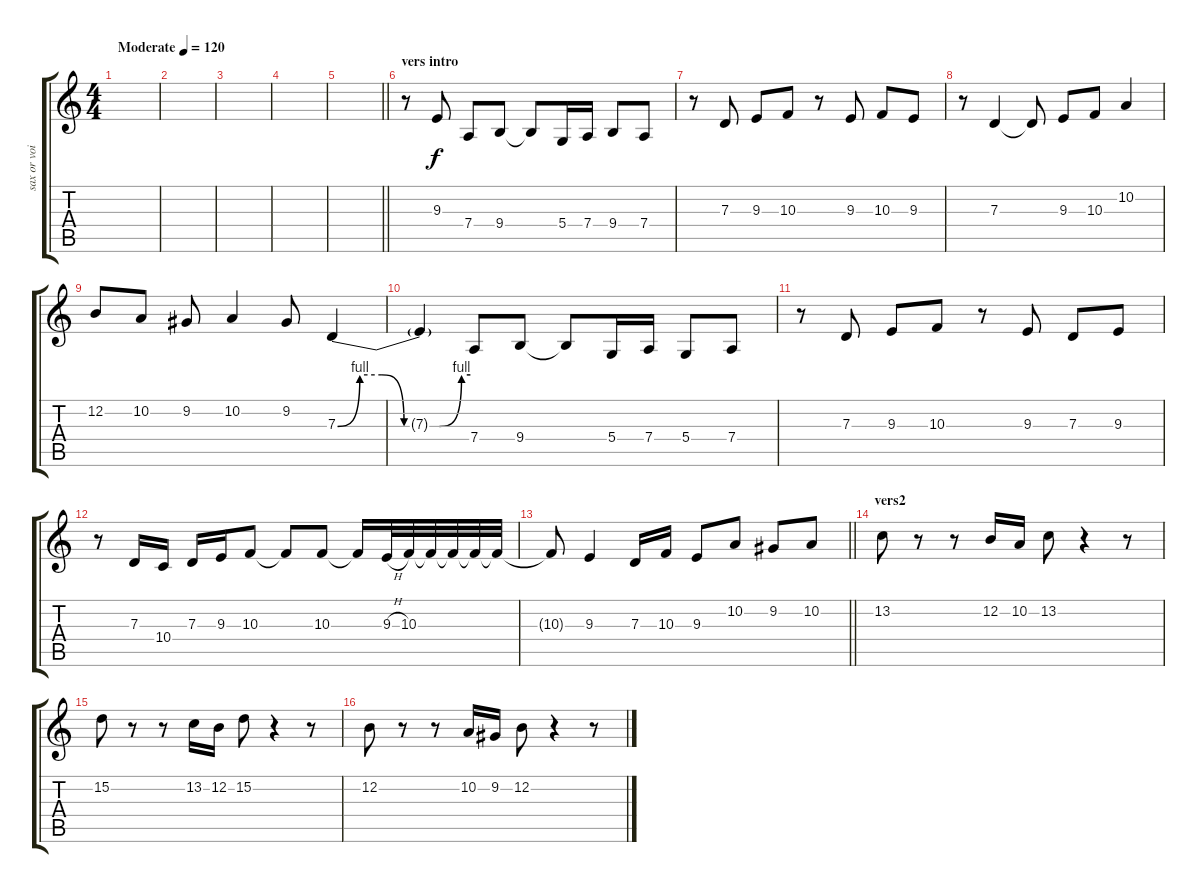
\track ("sax or voice" "sax or voi") {instrument baritonesax}
\staff {score tabs}
\tuning (E4 B3 G3 D3 A2 E2) {hide}
\ts (4 4)
\tempo (120 "Moderate")
\clef g2
\ks c
|
|
|
|
\barLineRight lightlight
|
\section ("" "vers intro")
r.8 9.3.8 7.4.8 9.4.8 9.4{t}.8 5.4.16 7.4.16 9.4.8 7.4.8 |
r.8 7.3.8 9.3.8 10.3.8 r.8 9.3.8 10.3.8 9.3.8 |
r.8 7.3.4 7.3{t}.8 9.3.8 10.3.8 10.2.4 |
12.2.8 10.2.8 9.2.8 10.2.4 9.2.8 7.3{be (custom 0 0 10 4 20 4 30 0 40 0 46 0 56 4 60 4)}.4 |
7.3{t}.4 7.4.8 9.4.8 9.4{t}.8 5.4.16 7.4.16 5.4.8 7.4.8 |
r.8 7.3.8 9.3.8 10.3.8 r.8 9.3.8 7.3.8 9.3.8 |
r.8 7.3.16 10.4.16 7.3.16 9.3.16 10.3.8 10.3{t}.8 10.3.8 10.3{t}.16 9.3{h}.32 10.3.32 10.3{t}.32 10.3{t}.32 10.3{t}.32 10.3{t}.32 |
\barLineRight lightlight
10.3{t}.8 9.3.4 7.3.16 10.3.16 9.3.8 10.2.8 9.2.8 10.2.8 |
\section ("" "vers2")
13.2.8 r.8 r.8 12.2.16 10.2.16 13.2.8 r.4 r.8 |
15.2.8 r.8 r.8 13.2.16 12.2.16 15.2.8 r.4 r.8 |
12.2.8 r.8 r.8 10.2.16 9.2.16 12.2.8 r.4 r.8
